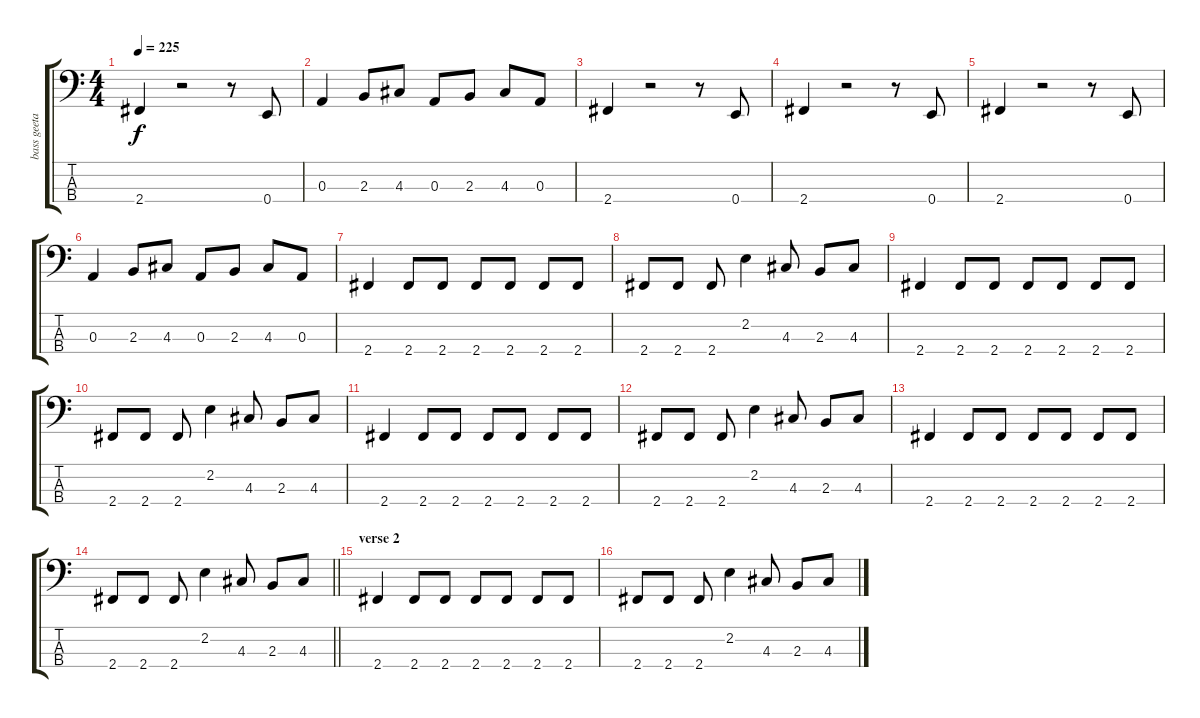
\track ("bass geetar" "bass geeta") {instrument electricbasspick}
\staff {score tabs}
\tuning (G2 D2 A1 E1) {hide}
\ts (4 4)
\tempo 225
\clef f4
\ks c
2.4.4{dy f} r.2 r.8 0.4.8 |
0.3.4 2.3.8 4.3.8 0.3.8 2.3.8 4.3.8 0.3.8 |
2.4.4 r.2 r.8 0.4.8 |
2.4.4 r.2 r.8 0.4.8 |
2.4.4 r.2 r.8 0.4.8 |
0.3.4 2.3.8 4.3.8 0.3.8 2.3.8 4.3.8 0.3.8 |
2.4.4 2.4.8 2.4.8 2.4.8 2.4.8 2.4.8 2.4.8 |
2.4.8 2.4.8 2.4.8 2.2.4 4.3.8 2.3.8 4.3.8 |
2.4.4 2.4.8 2.4.8 2.4.8 2.4.8 2.4.8 2.4.8 |
2.4.8 2.4.8 2.4.8 2.2.4 4.3.8 2.3.8 4.3.8 |
2.4.4 2.4.8 2.4.8 2.4.8 2.4.8 2.4.8 2.4.8 |
2.4.8 2.4.8 2.4.8 2.2.4 4.3.8 2.3.8 4.3.8 |
2.4.4 2.4.8 2.4.8 2.4.8 2.4.8 2.4.8 2.4.8 |
\barLineRight lightlight
2.4.8 2.4.8 2.4.8 2.2.4 4.3.8 2.3.8 4.3.8 |
\section ("" "verse 2")
2.4.4 2.4.8 2.4.8 2.4.8 2.4.8 2.4.8 2.4.8 |
2.4.8 2.4.8 2.4.8 2.2.4 4.3.8 2.3.8 4.3.8
